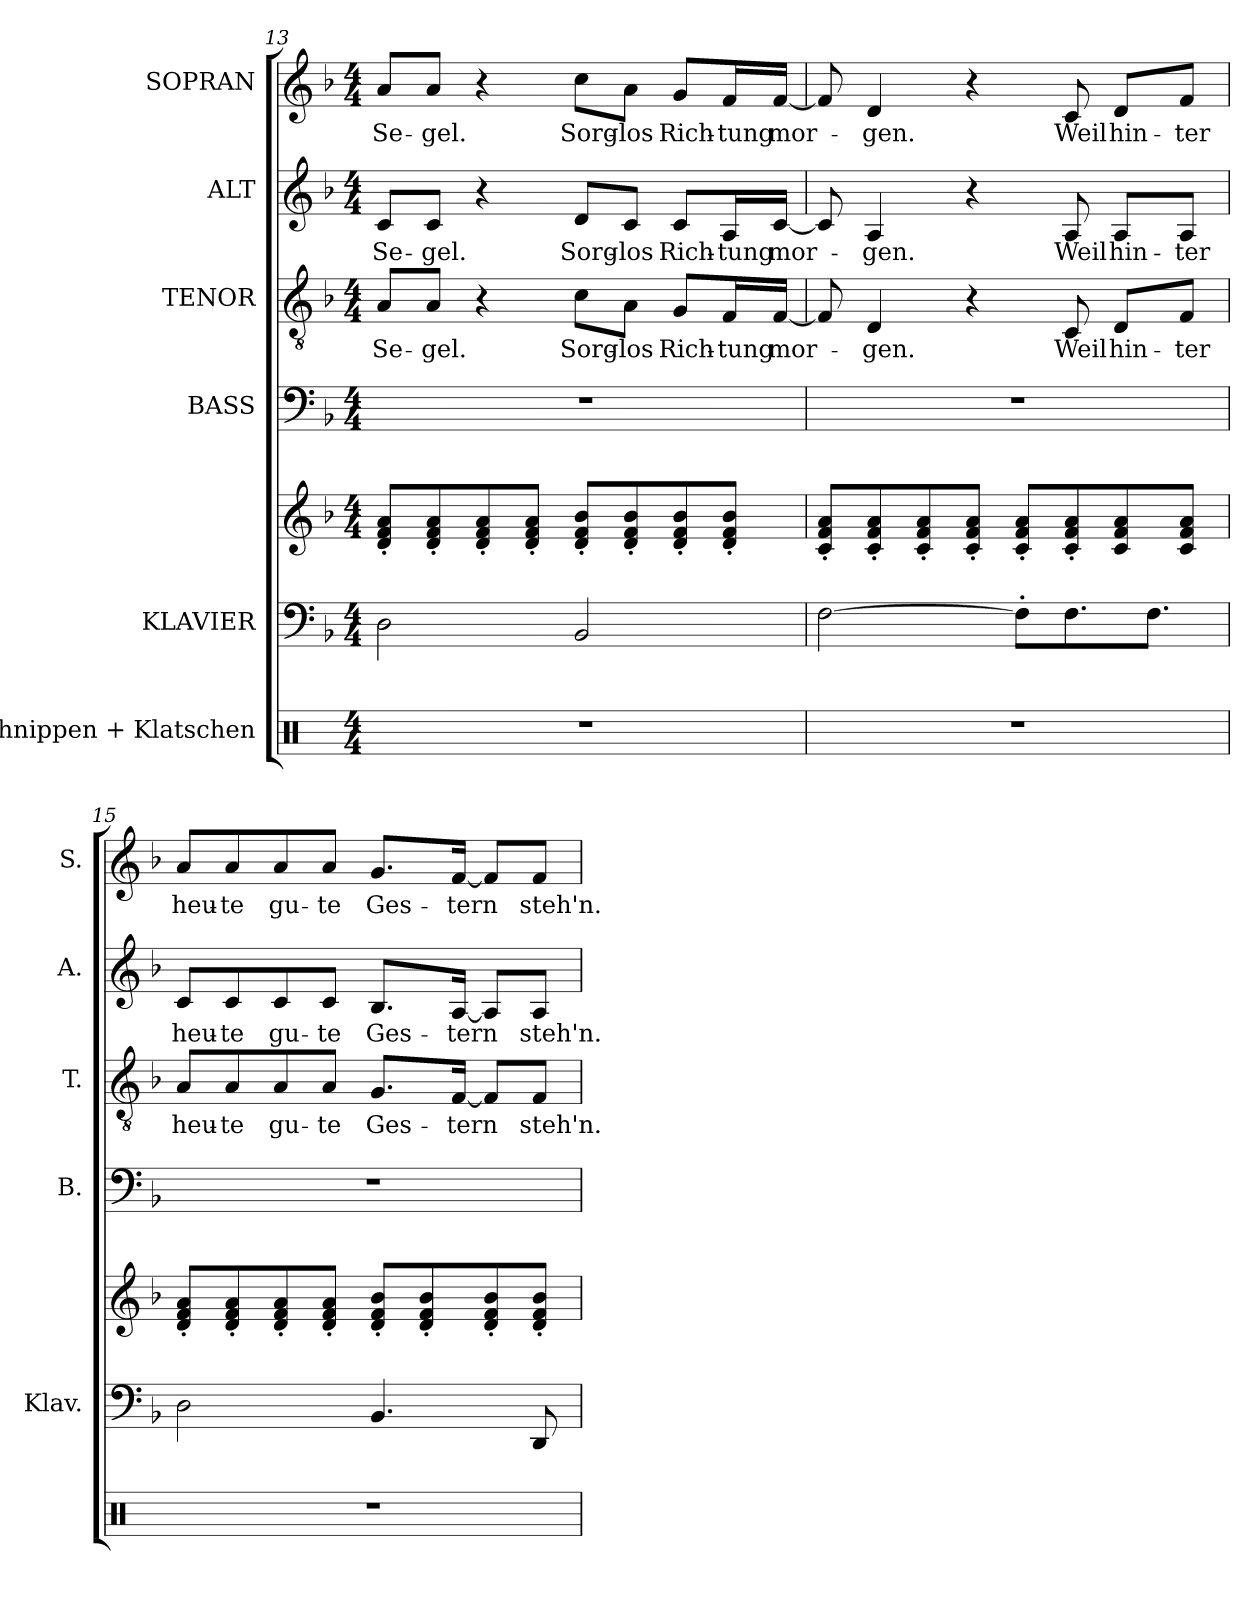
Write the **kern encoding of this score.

**kern	**kern	**kern	**kern	**kern	**text	**kern	**text	**kern	**text
*part6	*part5	*part5	*part4	*part3	*part3	*part2	*part2	*part1	*part1
*staff7	*staff6	*staff5	*staff4	*staff3	*staff3	*staff2	*staff2	*staff1	*staff1
*I"Schnippen + Klatschen	*I"KLAVIER	*	*I"BASS	*I"TENOR	*	*I"ALT	*	*I"SOPRAN	*
*	*I'Klav.	*	*I'B.	*I'T.	*	*I'A.	*	*I'S.	*
*clefX	*clefF4	*clefG2	*clefF4	*clefGv2	*	*clefG2	*	*clefG2	*
*	*	*	*	*ITrd7c12	*	*	*	*	*
*k[]	*k[b-]	*k[b-]	*k[b-]	*k[b-]	*	*k[b-]	*	*k[b-]	*
*C:	*d:	*d:	*d:	*d:	*	*d:	*	*d:	*
*M4/4	*M4/4	*M4/4	*M4/4	*M4/4	*	*M4/4	*	*M4/4	*
=13	=13	=13	=13	=13	=13	=13	=13	=13	=13
!	!	!	!	!	!LO:LY:b:color=#000000	!	!	!	!
!	!	!	!	!	!	!	!LO:LY:b:color=#000000	!	!
!	!	!	!	!	!	!	!	!	!LO:LY:b:color=#000000
1r	2Di\	8di/' 8fi' 8ai'L	1r	8AAi/L	Se-	8ci/L	Se-	8ai/L	Se-
!	!	!	!	!	!LO:LY:b:color=#000000	!	!	!	!
!	!	!	!	!	!	!	!LO:LY:b:color=#000000	!	!
!	!	!	!	!	!	!	!	!	!LO:LY:b:color=#000000
.	.	8di/' 8fi' 8ai'	.	8AAi/J	-gel.	8ci/J	-gel.	8ai/J	-gel.
.	.	8di/' 8fi' 8ai'	.	4r	.	4r	.	4r	.
.	.	8di/' 8fi' 8ai'J	.	.	.	.	.	.	.
!	!	!	!	!	!LO:LY:b:color=#000000	!	!	!	!
!	!	!	!	!	!	!	!LO:LY:b:color=#000000	!	!
!	!	!	!	!	!	!	!	!	!LO:LY:b:color=#000000
.	2BB-i/	8di/' 8fi' 8b-i'L	.	8Ci\L	Sorg-	8di/L	Sorg-	8cci\L	Sorg-
!	!	!	!	!	!LO:LY:b:color=#000000	!	!	!	!
!	!	!	!	!	!	!	!LO:LY:b:color=#000000	!	!
!	!	!	!	!	!	!	!	!	!LO:LY:b:color=#000000
.	.	8di/' 8fi' 8b-i'	.	8AAi\J	-los	8ci/J	-los	8ai\J	-los
!	!	!	!	!	!LO:LY:b:color=#000000	!	!	!	!
!	!	!	!	!	!	!	!LO:LY:b:color=#000000	!	!
!	!	!	!	!	!	!	!	!	!LO:LY:b:color=#000000
.	.	8di/' 8fi' 8b-i'	.	8GGi/L	Rich-	8ci/L	Rich-	8gi/L	Rich-
!	!	!	!	!	!LO:LY:b:color=#000000	!	!	!	!
!	!	!	!	!	!	!	!LO:LY:b:color=#000000	!	!
!	!	!	!	!	!	!	!	!	!LO:LY:b:color=#000000
.	.	8di/' 8fi' 8b-i'J	.	16FFi/L	-tung	16Ai/L	-tung	16fi/L	-tung
!	!	!	!	!	!LO:LY:b:color=#000000	!	!	!	!
!	!	!	!	!	!	!	!LO:LY:b:color=#000000	!	!
!	!	!	!	!	!	!	!	!	!LO:LY:b:color=#000000
.	.	.	.	[<16FFi/JJ	mor-	[<16ci/JJ	mor-	[<16fi/JJ	mor-
=14	=14	=14	=14	=14	=14	=14	=14	=14	=14
1r	[>2Fi\	8ci/' 8fi' 8ai'L	1r	8FFi/]	.	8ci/]	.	8fi/]	.
!	!	!	!	!	!LO:LY:b:color=#000000	!	!	!	!
!	!	!	!	!	!	!	!LO:LY:b:color=#000000	!	!
!	!	!	!	!	!	!	!	!	!LO:LY:b:color=#000000
.	.	8ci/' 8fi' 8ai'	.	4DDi/	-gen.	4Ai/	-gen.	4di/	-gen.
.	.	8ci/' 8fi' 8ai'	.	.	.	.	.	.	.
.	.	8ci/' 8fi' 8ai'J	.	4r	.	4r	.	4r	.
.	8F'i\L]	8ci/' 8fi' 8ai'L	.	.	.	.	.	.	.
!	!	!	!	!	!LO:LY:b:color=#000000	!	!	!	!
!	!	!	!	!	!	!	!LO:LY:b:color=#000000	!	!
!	!	!	!	!	!	!	!	!	!LO:LY:b:color=#000000
.	8.Fi\	8ci/' 8fi' 8ai'	.	8CCi/	Weil	8Ai/	Weil	8ci/	Weil
!	!	!	!	!	!LO:LY:b:color=#000000	!	!	!	!
!	!	!	!	!	!	!	!LO:LY:b:color=#000000	!	!
!	!	!	!	!	!	!	!	!	!LO:LY:b:color=#000000
.	.	8ci/ 8fi 8ai	.	8DDi/L	hin-	8Ai/L	hin-	8di/L	hin-
.	8.Fi\J	.	.	.	.	.	.	.	.
!	!	!	!	!	!LO:LY:b:color=#000000	!	!	!	!
!	!	!	!	!	!	!	!LO:LY:b:color=#000000	!	!
!	!	!	!	!	!	!	!	!	!LO:LY:b:color=#000000
.	.	8ci/ 8fi 8aiJ	.	8FFi/J	-ter	8Ai/J	-ter	8fi/J	-ter
=15	=15	=15	=15	=15	=15	=15	=15	=15	=15
!	!	!	!	!	!LO:LY:b:color=#000000	!	!	!	!
!	!	!	!	!	!	!	!LO:LY:b:color=#000000	!	!
!	!	!	!	!	!	!	!	!	!LO:LY:b:color=#000000
1r	2Di\	8di/' 8fi' 8ai'L	1r	8AAi/L	heu-	8ci/L	heu-	8ai/L	heu-
!	!	!	!	!	!LO:LY:b:color=#000000	!	!	!	!
!	!	!	!	!	!	!	!LO:LY:b:color=#000000	!	!
!	!	!	!	!	!	!	!	!	!LO:LY:b:color=#000000
.	.	8di/' 8fi' 8ai'	.	8AAi/	-te	8ci/	-te	8ai/	-te
!	!	!	!	!	!LO:LY:b:color=#000000	!	!	!	!
!	!	!	!	!	!	!	!LO:LY:b:color=#000000	!	!
!	!	!	!	!	!	!	!	!	!LO:LY:b:color=#000000
.	.	8di/' 8fi' 8ai'	.	8AAi/	gu-	8ci/	gu-	8ai/	gu-
!	!	!	!	!	!LO:LY:b:color=#000000	!	!	!	!
!	!	!	!	!	!	!	!LO:LY:b:color=#000000	!	!
!	!	!	!	!	!	!	!	!	!LO:LY:b:color=#000000
.	.	8di/' 8fi' 8ai'J	.	8AAi/J	-te	8ci/J	-te	8ai/J	-te
!	!	!	!	!	!LO:LY:b:color=#000000	!	!	!	!
!	!	!	!	!	!	!	!LO:LY:b:color=#000000	!	!
!	!	!	!	!	!	!	!	!	!LO:LY:b:color=#000000
.	4.BB-i/	8di/' 8fi' 8b-i'L	.	8.GGi/L	Ges-	8.B-i/L	Ges-	8.gi/L	Ges-
.	.	8di/' 8fi' 8b-i'	.	.	.	.	.	.	.
!	!	!	!	!	!LO:LY:b:color=#000000	!	!	!	!
!	!	!	!	!	!	!	!LO:LY:b:color=#000000	!	!
!	!	!	!	!	!	!	!	!	!LO:LY:b:color=#000000
.	.	.	.	[<16FFi/Jk	-tern	[<16Ai/Jk	-tern	[<16fi/Jk	-tern
.	.	8di/' 8fi' 8b-i'	.	8FFi/L]	.	8Ai/L]	.	8fi/L]	.
!	!	!	!	!	!LO:LY:b:color=#000000	!	!	!	!
!	!	!	!	!	!	!	!LO:LY:b:color=#000000	!	!
!	!	!	!	!	!	!	!	!	!LO:LY:b:color=#000000
.	8DDi/	8di/' 8fi' 8b-i'J	.	8FFi/J	steh'n.	8Ai/J	steh'n.	8fi/J	steh'n.
=	=	=	=	=	=	=	=	=	=
*-	*-	*-	*-	*-	*-	*-	*-	*-	*-
